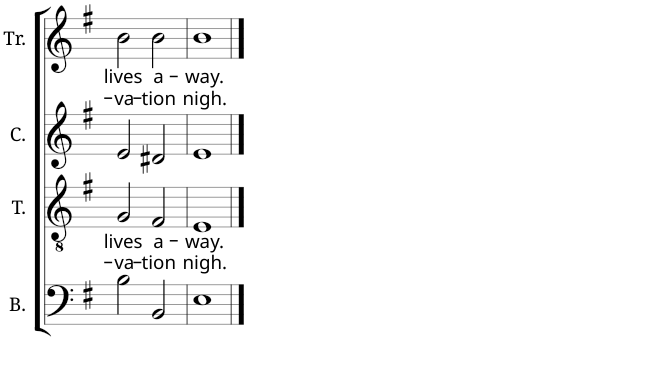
**kern	**kern	**text	**text	**kern	**kern	**text	**text
*part4	*part3	*part3	*part3	*part2	*part1	*part1	*part1
*staff4	*staff3	*staff3	*staff3	*staff2	*staff1	*staff1	*staff1
*I"B.	*I"T.	*	*	*I"C.	*I"Tr.	*	*
*I'B.	*I'T.	*	*	*I'C.	*I'Tr.	*	*
!!LO:PB:g=z
*clefF4	*clefGv2	*	*	*clefG2	*clefG2	*	*
*k[f#]	*k[f#]	*	*	*k[f#]	*k[f#]	*	*
*M4/4	*M4/4	*	*	*M4/4	*M4/4	*	*
*met(c)	*met(c)	*	*	*met(c)	*met(c)	*	*
=31	=31	=31	=31	=31	=31	=31	=31
!	!	!LO:LY:b	!LO:LY:b	!	!	!LO:LY:b	!LO:LY:b
2B\	2G/	lives	-va-	2e/	2b\	lives	-va-
!	!	!LO:LY:b	!LO:LY:b	!	!	!LO:LY:b	!LO:LY:b
2BB/	2F#/	a-	-tion	2d#X/	2b\	a-	-tion
=32	=32	=32	=32	=32	=32	=32	=32
!	!	!LO:LY:b	!LO:LY:b	!	!	!LO:LY:b	!LO:LY:b
1E	1E	-way.	nigh.	1e	1b	-way.	nigh.
==	==	==	==	==	==	==	==
*-	*-	*-	*-	*-	*-	*-	*-
